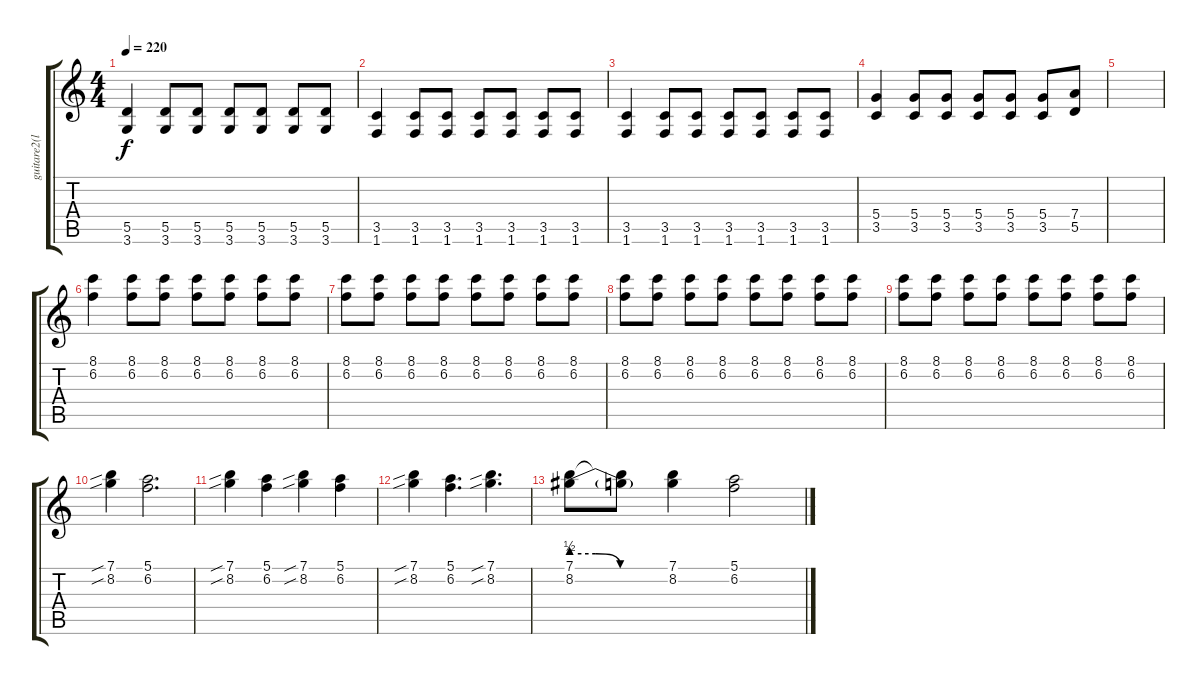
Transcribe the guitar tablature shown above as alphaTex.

\track ("guitare2(lars)" "guitare2(l") {instrument distortionguitar}
\staff {score tabs}
\tuning (E4 B3 G3 D3 A2 E2) {hide}
\ts (4 4)
\tempo 220
\clef g2
\ks c
(5.5 3.6).4{dy f} (5.5 3.6).8 (5.5 3.6).8 (5.5 3.6).8 (5.5 3.6).8 (5.5 3.6).8 (5.5 3.6).8 |
(3.5 1.6).4 (3.5 1.6).8 (3.5 1.6).8 (3.5 1.6).8 (3.5 1.6).8 (3.5 1.6).8 (3.5 1.6).8 |
(3.5 1.6).4 (3.5 1.6).8 (3.5 1.6).8 (3.5 1.6).8 (3.5 1.6).8 (3.5 1.6).8 (3.5 1.6).8 |
(5.4 3.5).4 (5.4 3.5).8 (5.4 3.5).8 (5.4 3.5).8 (5.4 3.5).8 (5.4 3.5).8 (7.4 5.5).8 |
|
(8.1 6.2).4{volume 16} (8.1 6.2).8 (8.1 6.2).8 (8.1 6.2).8 (8.1 6.2).8 (8.1 6.2).8 (8.1 6.2).8 |
(8.1 6.2).8 (8.1 6.2).8 (8.1 6.2).8 (8.1 6.2).8 (8.1 6.2).8 (8.1 6.2).8 (8.1 6.2).8 (8.1 6.2).8 |
(8.1 6.2).8 (8.1 6.2).8 (8.1 6.2).8 (8.1 6.2).8 (8.1 6.2).8 (8.1 6.2).8 (8.1 6.2).8 (8.1 6.2).8 |
(8.1 6.2).8 (8.1 6.2).8 (8.1 6.2).8 (8.1 6.2).8 (8.1 6.2).8 (8.1 6.2).8 (8.1 6.2).8 (8.1 6.2).8 |
(7.1{sib} 8.2{sib}).4 (5.1 6.2).2{d} |
(7.1{sib} 8.2{sib}).4 (5.1 6.2).4 (7.1{sib} 8.2{sib}).4 (5.1 6.2).4 |
(7.1{sib} 8.2{sib}).4 (5.1 6.2).4{d} (7.1{sib} 8.2{sib}).4{d} |
(7.1 8.2{be (custom 0 2 15 2 30 0 60 0)}).8 (7.1{t} 8.2{t}).8 (7.1 8.2).4 (5.1 6.2).2{volume 8}
